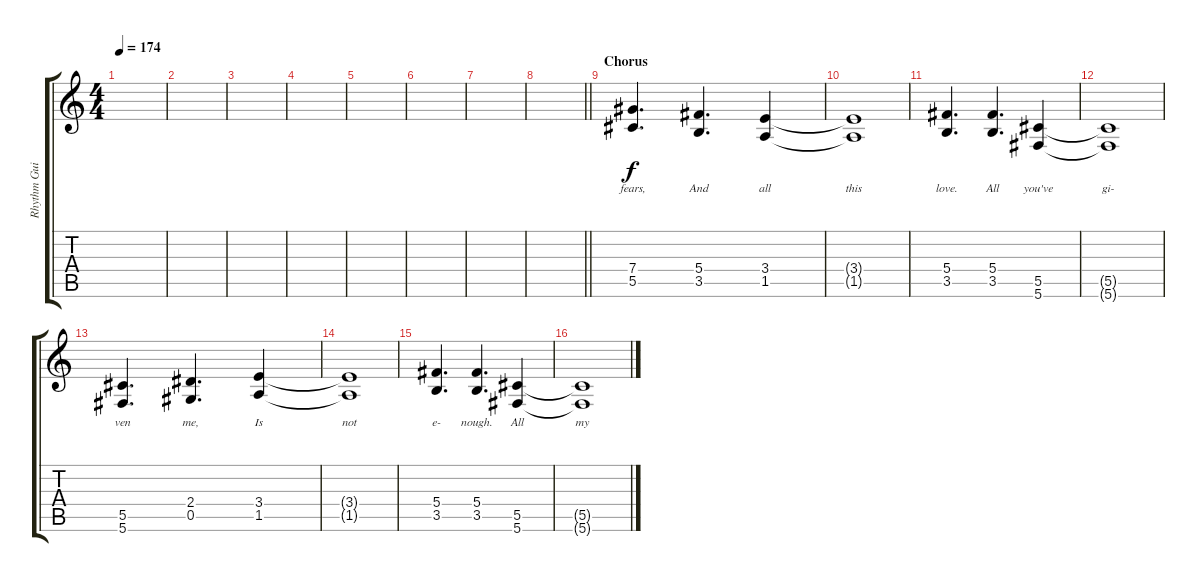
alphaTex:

\track ("Rhythm Guitar" "Rhythm Gui") {instrument distortionguitar}
\staff {score tabs}
\tuning (Eb4 Bb3 Gb3 Db3 Ab2 Db2) {hide}
\ts (4 4)
\tempo 174
\clef g2
\ks c
|
|
|
|
|
|
|
\barLineRight lightlight
|
\section ("" "Chorus")
(7.4 5.5).4{d lyrics (0 "fears,") lyrics (1 "") lyrics (2 "") lyrics (3 "") lyrics (4 "")} (5.4 3.5).4{d lyrics (0 "And") lyrics (1 "") lyrics (2 "") lyrics (3 "") lyrics (4 "")} (3.4 1.5).4{lyrics (0 "all") lyrics (1 "") lyrics (2 "") lyrics (3 "") lyrics (4 "")} |
(3.4{t} 1.5{t}).1{lyrics (0 "this") lyrics (1 "") lyrics (2 "") lyrics (3 "") lyrics (4 "")} |
(5.4 3.5).4{d lyrics (0 "love.") lyrics (1 "") lyrics (2 "") lyrics (3 "") lyrics (4 "")} (5.4 3.5).4{d lyrics (0 "All") lyrics (1 "") lyrics (2 "") lyrics (3 "") lyrics (4 "")} (5.5 5.6).4{lyrics (0 "you've") lyrics (1 "") lyrics (2 "") lyrics (3 "") lyrics (4 "")} |
(5.5{t} 5.6{t}).1{lyrics (0 "gi-") lyrics (1 "") lyrics (2 "") lyrics (3 "") lyrics (4 "")} |
(5.5 5.6).4{d lyrics (0 "ven") lyrics (1 "") lyrics (2 "") lyrics (3 "") lyrics (4 "")} (2.4 0.5).4{d lyrics (0 "me,") lyrics (1 "") lyrics (2 "") lyrics (3 "") lyrics (4 "")} (3.4 1.5).4{lyrics (0 "Is") lyrics (1 "") lyrics (2 "") lyrics (3 "") lyrics (4 "")} |
(3.4{t} 1.5{t}).1{lyrics (0 "not") lyrics (1 "") lyrics (2 "") lyrics (3 "") lyrics (4 "")} |
(5.4 3.5).4{d lyrics (0 "e-") lyrics (1 "") lyrics (2 "") lyrics (3 "") lyrics (4 "")} (5.4 3.5).4{d lyrics (0 "nough.") lyrics (1 "") lyrics (2 "") lyrics (3 "") lyrics (4 "")} (5.5 5.6).4{lyrics (0 "All") lyrics (1 "") lyrics (2 "") lyrics (3 "") lyrics (4 "")} |
(5.5{t} 5.6{t}).1{lyrics (0 "my") lyrics (1 "") lyrics (2 "") lyrics (3 "") lyrics (4 "")}
